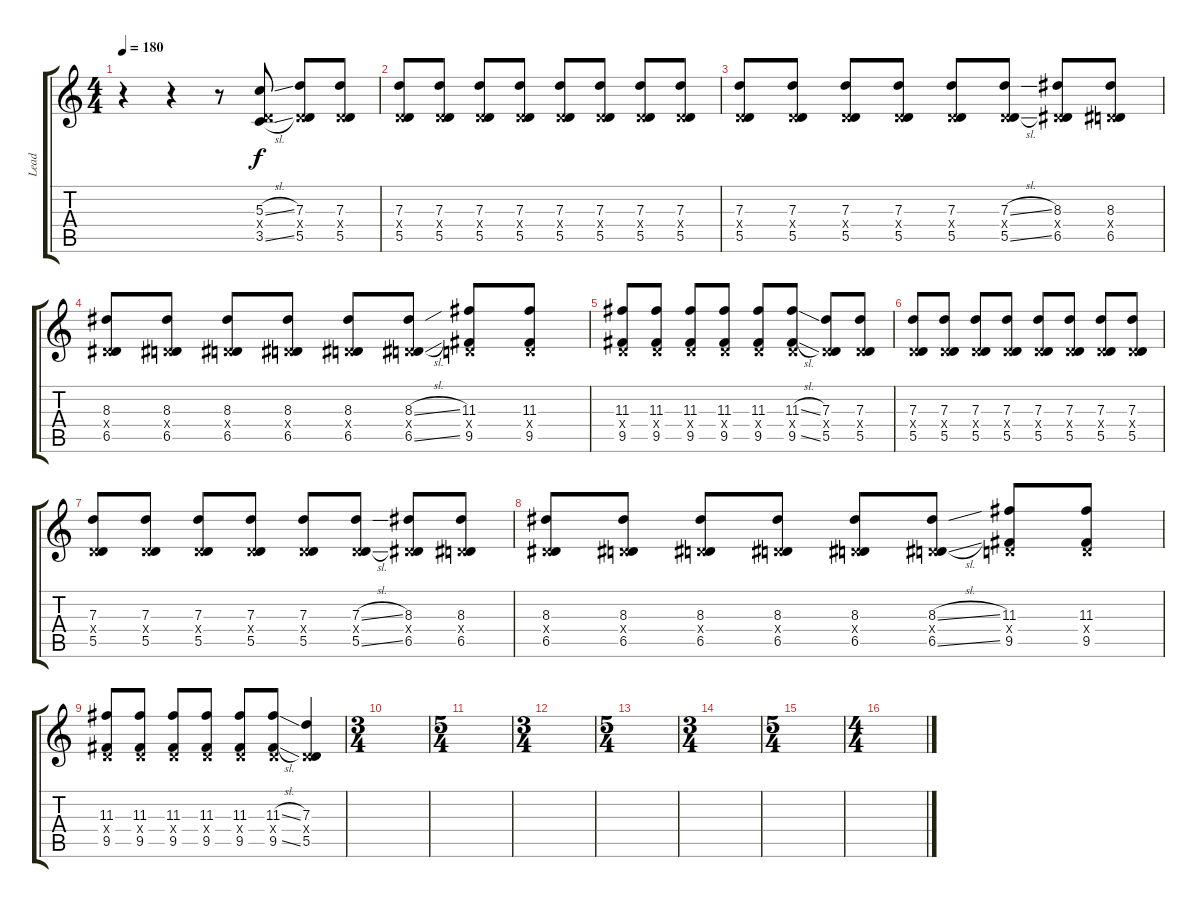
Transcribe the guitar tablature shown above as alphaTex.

\track ("Lead" "Lead") {instrument overdrivenguitar}
\staff {score tabs}
\tuning (E4 B3 G3 D3 A2 D2) {hide}
\ts (4 4)
\tempo 180
\clef g2
\ks c
r.4{dy f} r.4 r.8 (5.3{sl} 0.4{x} 3.5{sl}).8 (7.3 0.4{x} 5.5).8 (7.3 0.4{x} 5.5).8 |
(7.3 0.4{x} 5.5).8 (7.3 0.4{x} 5.5).8 (7.3 0.4{x} 5.5).8 (7.3 0.4{x} 5.5).8 (7.3 0.4{x} 5.5).8 (7.3 0.4{x} 5.5).8 (7.3 0.4{x} 5.5).8 (7.3 0.4{x} 5.5).8 |
(7.3 0.4{x} 5.5).8 (7.3 0.4{x} 5.5).8 (7.3 0.4{x} 5.5).8 (7.3 0.4{x} 5.5).8 (7.3 0.4{x} 5.5).8 (7.3{sl} 0.4{x} 5.5{sl}).8 (8.3 0.4{x} 6.5).8 (8.3 0.4{x} 6.5).8 |
(8.3 0.4{x} 6.5).8 (8.3 0.4{x} 6.5).8 (8.3 0.4{x} 6.5).8 (8.3 0.4{x} 6.5).8 (8.3 0.4{x} 6.5).8 (8.3{sl} 0.4{x} 6.5{sl}).8 (11.3 0.4{x} 9.5).8 (11.3 0.4{x} 9.5).8 |
(11.3 0.4{x} 9.5).8 (11.3 0.4{x} 9.5).8 (11.3 0.4{x} 9.5).8 (11.3 0.4{x} 9.5).8 (11.3 0.4{x} 9.5).8 (11.3{sl} 0.4{x} 9.5{sl}).8 (7.3 0.4{x} 5.5).8 (7.3 0.4{x} 5.5).8 |
(7.3 0.4{x} 5.5).8 (7.3 0.4{x} 5.5).8 (7.3 0.4{x} 5.5).8 (7.3 0.4{x} 5.5).8 (7.3 0.4{x} 5.5).8 (7.3 0.4{x} 5.5).8 (7.3 0.4{x} 5.5).8 (7.3 0.4{x} 5.5).8 |
(7.3 0.4{x} 5.5).8 (7.3 0.4{x} 5.5).8 (7.3 0.4{x} 5.5).8 (7.3 0.4{x} 5.5).8 (7.3 0.4{x} 5.5).8 (7.3{sl} 0.4{x} 5.5{sl}).8 (8.3 0.4{x} 6.5).8 (8.3 0.4{x} 6.5).8 |
(8.3 0.4{x} 6.5).8 (8.3 0.4{x} 6.5).8 (8.3 0.4{x} 6.5).8 (8.3 0.4{x} 6.5).8 (8.3 0.4{x} 6.5).8 (8.3{sl} 0.4{x} 6.5{sl}).8 (11.3 0.4{x} 9.5).8 (11.3 0.4{x} 9.5).8 |
(11.3 0.4{x} 9.5).8 (11.3 0.4{x} 9.5).8 (11.3 0.4{x} 9.5).8 (11.3 0.4{x} 9.5).8 (11.3 0.4{x} 9.5).8 (11.3{sl} 0.4{x} 9.5{sl}).8 (7.3 0.4{x} 5.5).4 |
\ts (3 4)
|
\ts (5 4)
|
\ts (3 4)
|
\ts (5 4)
|
\ts (3 4)
|
\ts (5 4)
|
\ts (4 4)
